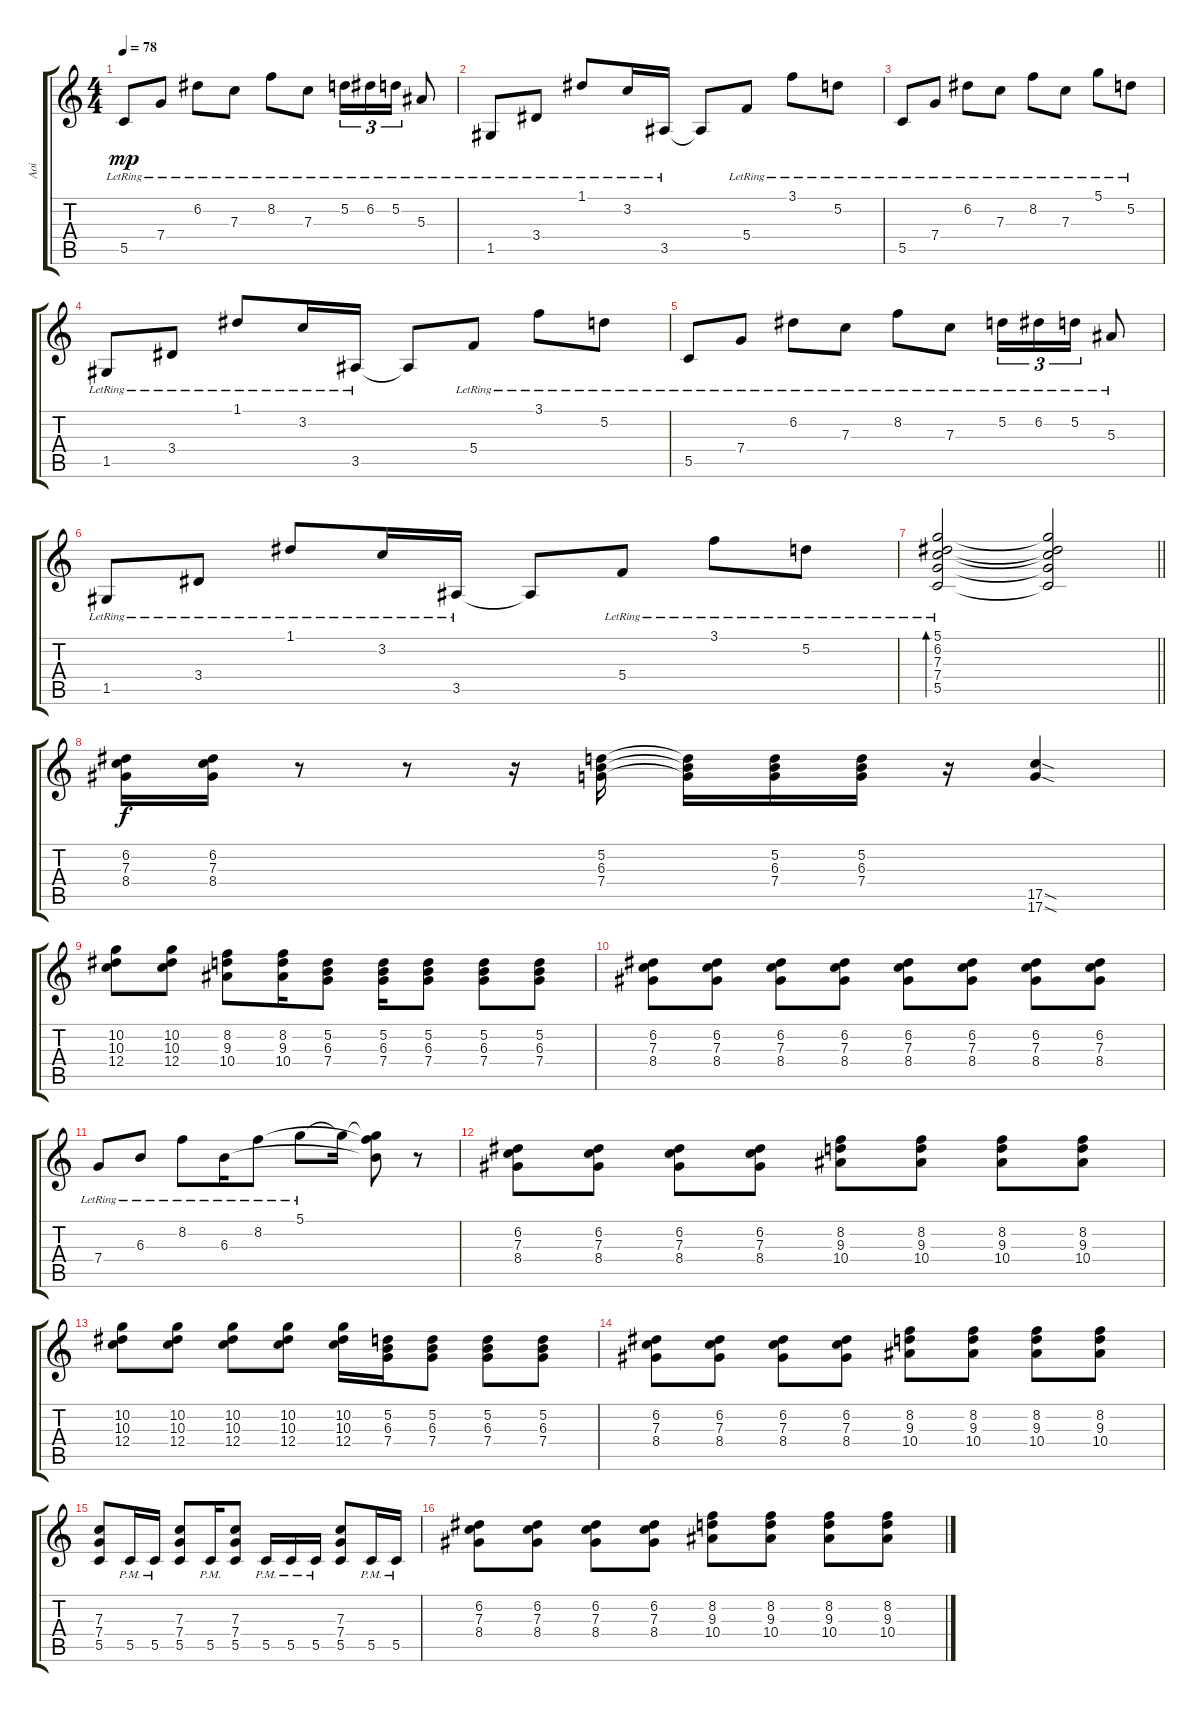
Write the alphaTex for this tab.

\track ("Aoi" "Aoi") {instrument overdrivenguitar}
\staff {score tabs}
\tuning (D4 A3 F3 C3 G2 D2) {hide}
\ts (4 4)
\tempo 78
\clef g2
\ks c
5.5{lr}.8{dy mp} 7.4{lr}.8 6.2{lr}.8 7.3{lr}.8 8.2{lr}.8 7.3{lr}.8 5.2{lr}.16{tu (3 2)} 6.2{lr}.16{tu (3 2)} 5.2{lr}.16{tu (3 2)} 5.3{lr}.8 |
1.5{lr}.8 3.4{lr}.8 1.1{lr}.8 3.2{lr}.16 3.5{lr}.16 3.5{t}.8 5.4{lr}.8 3.1{lr}.8 5.2{lr}.8 |
5.5{lr}.8 7.4{lr}.8 6.2{lr}.8 7.3{lr}.8 8.2{lr}.8 7.3{lr}.8 5.1{lr}.8 5.2{lr}.8 |
1.5{lr}.8 3.4{lr}.8 1.1{lr}.8 3.2{lr}.16 3.5{lr}.16 3.5{t}.8 5.4{lr}.8 3.1{lr}.8 5.2{lr}.8 |
5.5{lr}.8 7.4{lr}.8 6.2{lr}.8 7.3{lr}.8 8.2{lr}.8 7.3{lr}.8 5.2{lr}.16{tu (3 2)} 6.2{lr}.16{tu (3 2)} 5.2{lr}.16{tu (3 2)} 5.3{lr}.8 |
1.5{lr}.8 3.4{lr}.8 1.1{lr}.8 3.2{lr}.16 3.5{lr}.16 3.5{t}.8 5.4{lr}.8 3.1{lr}.8 5.2{lr}.8 |
\barLineRight lightlight
(5.1 6.2 7.3 7.4 5.5{lr}).2{bd 60} (5.1{t} 6.2{t} 7.3{t} 7.4{t} 5.5{t}).2 |
(6.2 7.3 8.4).16{dy f instrument overdrivenguitar} (6.2 7.3 8.4).16 r.8 r.8 r.16 (5.2 6.3 7.4).16 (5.2{t} 6.3{t} 7.4{t}).16 (5.2 6.3 7.4).16 (5.2 6.3 7.4).16 r.16 (17.5{sod} 17.6{sod}).4 |
(10.2 10.3 12.4).8 (10.2 10.3 12.4).8 (8.2 9.3 10.4).8 (8.2 9.3 10.4).16 (5.2 6.3 7.4).8 (5.2 6.3 7.4).16 (5.2 6.3 7.4).8 (5.2 6.3 7.4).8 (5.2 6.3 7.4).8 |
(6.2 7.3 8.4).8 (6.2 7.3 8.4).8 (6.2 7.3 8.4).8 (6.2 7.3 8.4).8 (6.2 7.3 8.4).8 (6.2 7.3 8.4).8 (6.2 7.3 8.4).8 (6.2 7.3 8.4).8 |
7.4{lr}.8 6.3{lr}.8 8.2{lr}.8 6.3{lr}.16 8.2{lr}.8 5.1{lr}.8 5.1{t}.16 (5.1{t} 8.2{t} 6.3{t}).8 r.8 |
(6.2 7.3 8.4).8 (6.2 7.3 8.4).8 (6.2 7.3 8.4).8 (6.2 7.3 8.4).8 (8.2 9.3 10.4).8 (8.2 9.3 10.4).8 (8.2 9.3 10.4).8 (8.2 9.3 10.4).8 |
(10.2 10.3 12.4).8 (10.2 10.3 12.4).8 (10.2 10.3 12.4).8 (10.2 10.3 12.4).8 (10.2 10.3 12.4).16 (5.2 6.3 7.4).16 (5.2 6.3 7.4).8 (5.2 6.3 7.4).8 (5.2 6.3 7.4).8 |
(6.2 7.3 8.4).8 (6.2 7.3 8.4).8 (6.2 7.3 8.4).8 (6.2 7.3 8.4).8 (8.2 9.3 10.4).8 (8.2 9.3 10.4).8 (8.2 9.3 10.4).8 (8.2 9.3 10.4).8 |
(7.3 7.4 5.5).8 5.5{pm}.16 5.5{pm}.16 (7.3 7.4 5.5).8 5.5{pm}.16 (7.3 7.4 5.5).8 5.5{pm}.16 5.5{pm}.16 5.5{pm}.16 (7.3 7.4 5.5).8 5.5{pm}.16 5.5{pm}.16 |
(6.2 7.3 8.4).8 (6.2 7.3 8.4).8 (6.2 7.3 8.4).8 (6.2 7.3 8.4).8 (8.2 9.3 10.4).8 (8.2 9.3 10.4).8 (8.2 9.3 10.4).8 (8.2 9.3 10.4).8
